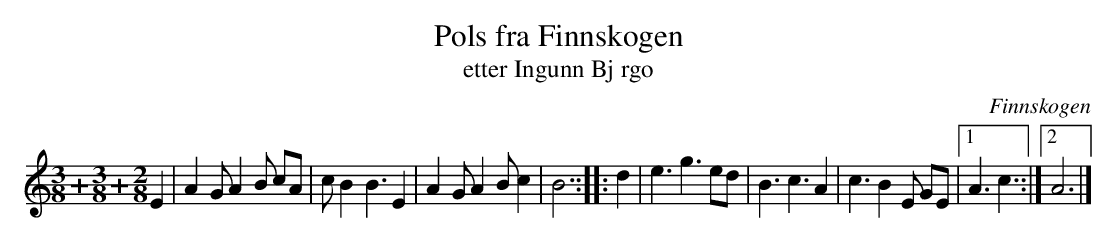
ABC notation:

X:1
T:Pols fra Finnskogen
T:etter Ingunn Bj rgo
O:Finnskogen
M:3/8+3/8+2/8
L:1/8
K:Am
E2|A2G A2B cA|cB2 B3 E2|A2G A2B c2|B6::d2|\
e3 g3 ed|B3 c3 A2|c3 B2E GE|1A3 c3:|2A6|]
